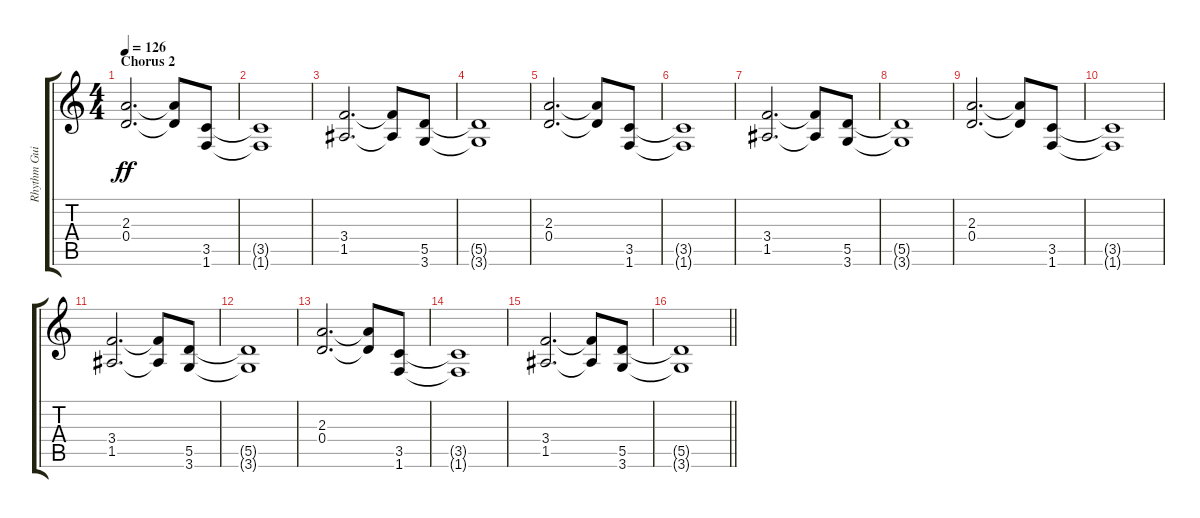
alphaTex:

\track ("Rhythm Guitar - Chris" "Rhythm Gui") {instrument distortionguitar}
\staff {score tabs}
\tuning (E4 B3 G3 D3 A2 E2) {hide}
\ts (4 4)
\section ("" "Chorus 2")
\tempo 126
\clef g2
\ks c
(2.3 0.4).2{d dy ff volume 16 instrument distortionguitar} (2.3{t} 0.4{t}).8 (3.5 1.6).8 |
(3.5{t} 1.6{t}).1 |
(3.4 1.5).2{d} (3.4{t} 1.5{t}).8 (5.5 3.6).8 |
(5.5{t} 3.6{t}).1 |
(2.3 0.4).2{d} (2.3{t} 0.4{t}).8 (3.5 1.6).8 |
(3.5{t} 1.6{t}).1 |
(3.4 1.5).2{d} (3.4{t} 1.5{t}).8 (5.5 3.6).8 |
(5.5{t} 3.6{t}).1 |
(2.3 0.4).2{d} (2.3{t} 0.4{t}).8 (3.5 1.6).8 |
(3.5{t} 1.6{t}).1 |
(3.4 1.5).2{d} (3.4{t} 1.5{t}).8 (5.5 3.6).8 |
(5.5{t} 3.6{t}).1 |
(2.3 0.4).2{d} (2.3{t} 0.4{t}).8 (3.5 1.6).8 |
(3.5{t} 1.6{t}).1 |
(3.4 1.5).2{d} (3.4{t} 1.5{t}).8 (5.5 3.6).8 |
\barLineRight lightlight
(5.5{t} 3.6{t}).1
